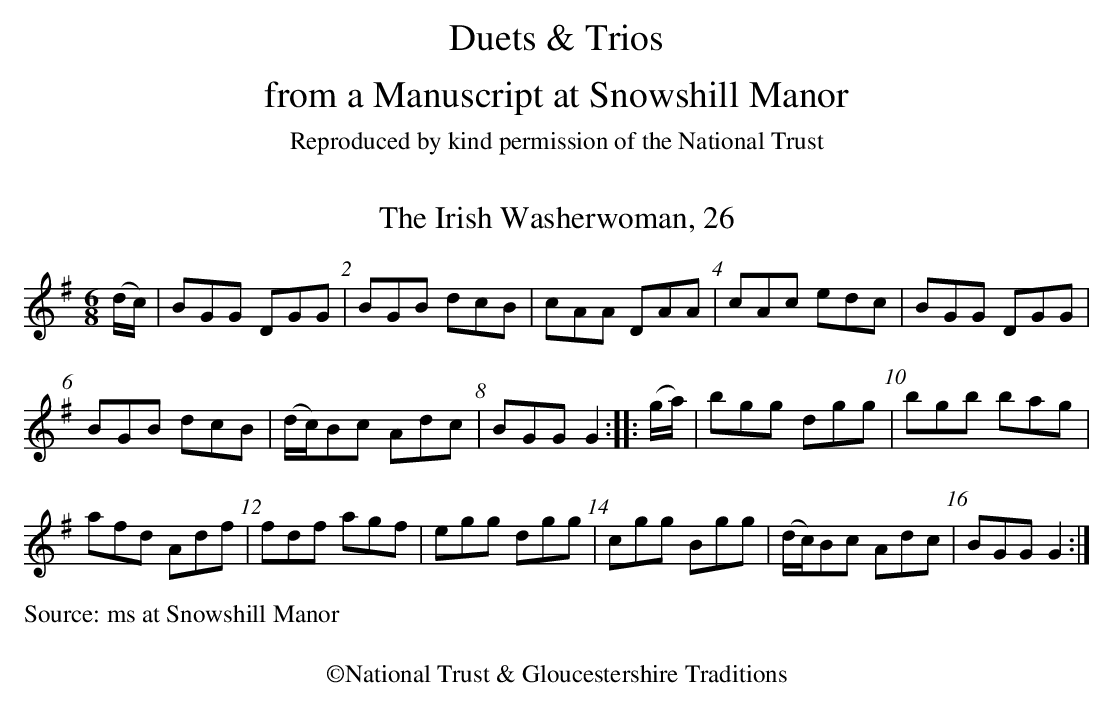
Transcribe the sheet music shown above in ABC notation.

X:1
T:The Irish Washerwoman, 26
M:6/8
L:1/8
K:G
(d/2c/2)| BGG DGG| BGB dcB| cAA DAA| cAc edc| BGG DGG|
BGB dcB|(d/2c/2)Bc Adc| BGGG2::(g/2a/2)|bgg dgg|bgb bag|
afd Adf|fdf agf| egg dgg|cgg Bgg|(d/2c/2)Bc Adc| BGGG2:|
